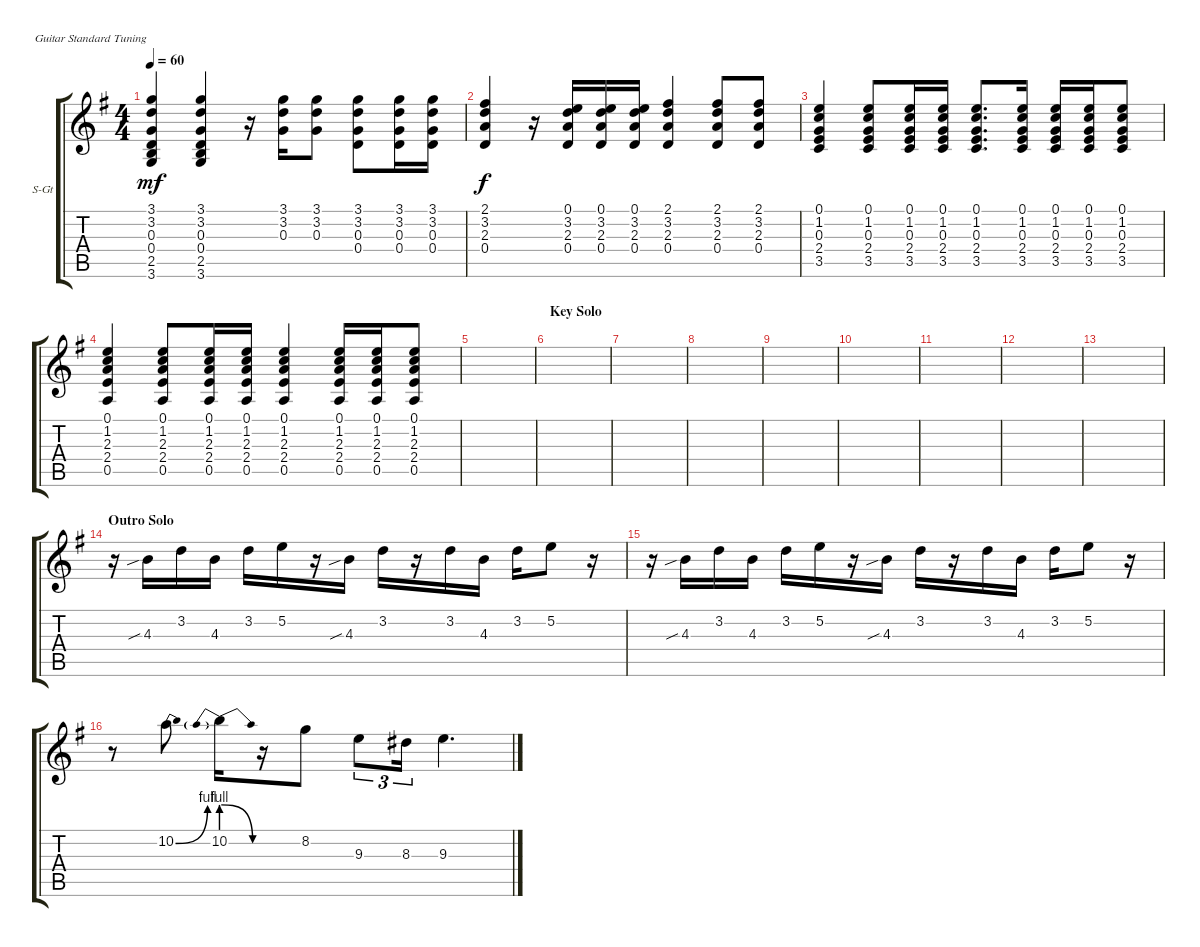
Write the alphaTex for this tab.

\defaultSystemsLayout 4
\bracketExtendMode groupsimilarinstruments
\firstSystemTrackNameOrientation horizontal
\otherSystemsTrackNameOrientation horizontal
\track ("Lead" "S-Gt") {instrument acousticguitarsteel}
\staff {score tabs}
\tuning (E4 B3 G3 D3 A2 E2)
\ts (4 4)
\tempo 60
\clef g2
\ks g
(3.6 2.5 0.4 0.3 3.2 3.1).4{dy mf} (3.6 2.5 0.4 0.3 3.2 3.1).4 r.16 (0.3 3.2 3.1).16 (0.3 3.2 3.1).8 (0.3 3.2 3.1 0.4).8 (0.3 3.2 3.1 0.4).16 (0.3 3.2 3.1 0.4).16 |
(0.4 2.3 3.2 2.1).4{dy f} r.16 (0.4 2.3 3.2 0.1).16 (0.4 2.3 3.2 0.1).16 (0.4 2.3 3.2 0.1).16 (0.4 2.3 3.2 2.1).4 (0.4 2.3 3.2 2.1).8 (0.4 2.3 3.2 2.1).8 |
(3.5 2.4 0.3 1.2 0.1).4 (3.5 2.4 0.3 1.2 0.1).8 (3.5 2.4 0.3 1.2 0.1).16 (3.5 2.4 0.3 1.2 0.1).16 (3.5 2.4 0.3 1.2 0.1).8{d} (3.5 2.4 0.3 1.2 0.1).16 (3.5 2.4 0.3 1.2 0.1).16 (3.5 2.4 0.3 1.2 0.1).16 (3.5 2.4 0.3 1.2 0.1).8 |
(0.1 1.2 2.3 2.4 0.5).4 (0.1 1.2 2.3 2.4 0.5).8 (0.1 1.2 2.3 2.4 0.5).16 (0.1 1.2 2.3 2.4 0.5).16 (0.1 1.2 2.3 2.4 0.5).4 (0.1 1.2 2.3 2.4 0.5).16 (0.1 1.2 2.3 2.4 0.5).16 (0.1 1.2 2.3 2.4 0.5).8 |
|
\section ("" "Key Solo")
|
|
|
|
|
|
|
|
\section ("" "Outro Solo")
r.16 4.3{sib}.16 3.2.16 4.3.16 3.2.16 5.2.16 r.16 4.3{sib}.16 3.2.16 r.16 3.2.16 4.3.16 3.2.16 5.2.8 r.16 |
r.16 4.3{sib}.16 3.2.16 4.3.16 3.2.16 5.2.16 r.16 4.3{sib}.16 3.2.16 r.16 3.2.16 4.3.16 3.2.16 5.2.8 r.16 |
r.8 10.2{be (bend 0 0 15 4)}.8 10.2{be (prebendrelease 0 4 4.8 0)}.16 r.16 8.2.8 9.3.8{tu (3 2)} 8.3.16{tu (3 2)} 9.3.4{d}
